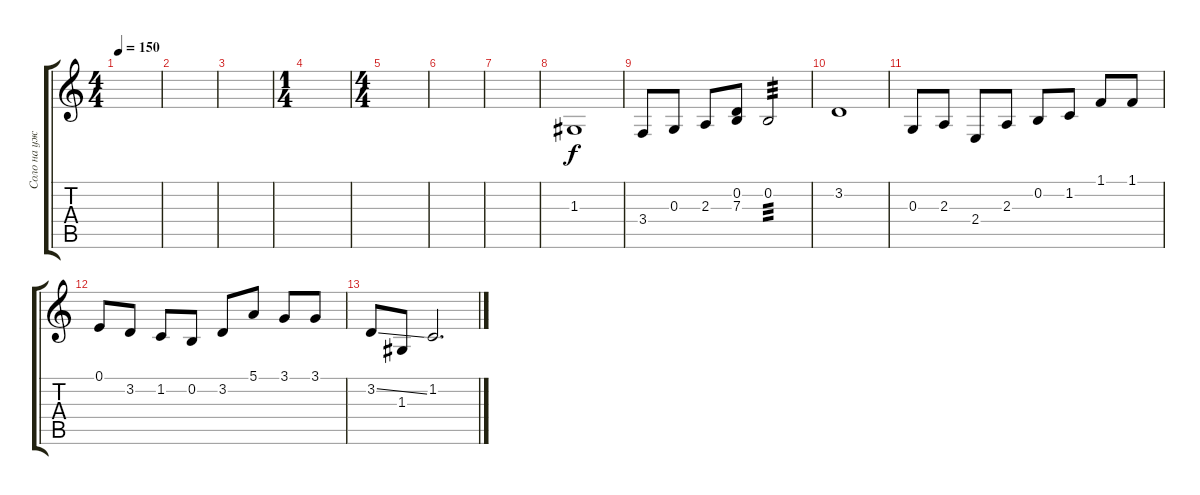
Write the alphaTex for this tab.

\track ("Соло на ужасной флейте Б.крылов" "Соло на уж") {instrument flute}
\staff {score tabs}
\tuning (E4 B3 G3 D3 A2 E2) {hide}
\ts (4 4)
\tempo 150
\clef g2
\ks aminor
|
|
|
\ts (1 4)
|
\ts (4 4)
|
|
|
1.3.1 |
3.4.8 0.3.8 2.3.8 (0.2 7.3).8 0.2.2{tp 3} |
3.2.1 |
0.3.8 2.3.8 2.4.8 2.3.8 0.2.8 1.2.8 1.1.8 1.1.8 |
0.1.8 3.2.8 1.2.8 0.2.8 3.2.8 5.1.8 3.1.8 3.1.8 |
3.2{ss}.8 1.3.8 1.2.2{d}
